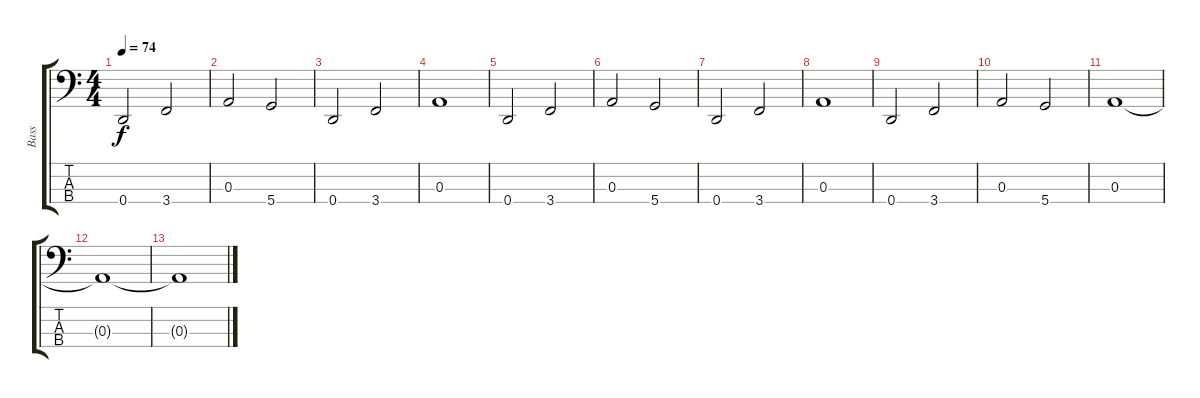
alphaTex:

\track ("Bass" "Bass") {instrument electricbassfinger}
\staff {score tabs}
\tuning (G2 D2 A1 D1) {hide}
\ts (4 4)
\tempo 74
\clef f4
\ks c
0.4.2{dy f} 3.4.2 |
0.3.2 5.4.2 |
0.4.2 3.4.2 |
0.3.1 |
0.4.2 3.4.2 |
0.3.2 5.4.2 |
0.4.2 3.4.2 |
0.3.1 |
0.4.2 3.4.2 |
0.3.2 5.4.2 |
0.3.1 |
0.3{t}.1 |
0.3{t}.1
